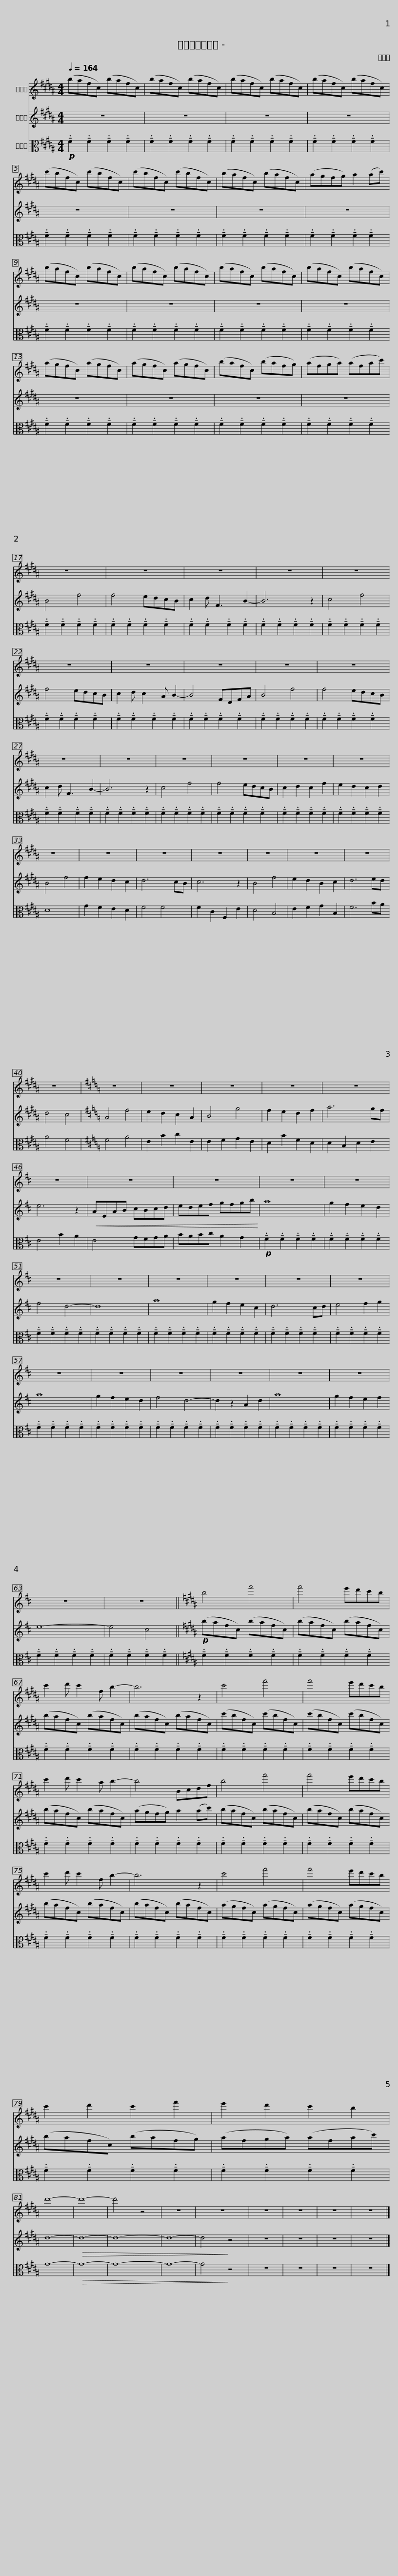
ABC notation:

X:1
%%score 1 2 3
L:1/8
Q:1/4=164
M:4/4
I:linebreak $
K:B
V:1 treble
V:2 treble
V:3 alto
V:1
 (bafc) (bafc) | (bafc) (bafc) | (bafc) (bafc) | (bafc) (bafc) |$ (c'bfc) (c'bfc) | %5
 (c'bfc) (c'bfc) | (bafc) (bafc) | (agfg) a2 (ac') |$ (bafc) (bafc) | (bafc) (bafc) | %10
 (bafc) (bafc) | (bafc) (bafc) |$ (agfc) (agfc) | (agfc) (agfc) | (bafc) (bafg) | %15
 (afga) (afac') |$ z8 | z8 | z8 | z8 | %20
 z8 | z8 | z8 |$ z8 | z8 | %25
 z8 | z8 | z8 | z8 | z8 | %30
 z8 |$ z8 | z8 | z8 | z8 | %35
 z8 | z8 | z8 | z8 | z8 | %40
[K:D] z8 |$ z8 | z8 | z8 | z8 | %45
 z8 | z8 | z8 |$ z8 | z8 | %50
 z8 | z8 | z8 | z8 | z8 | %55
 z8 | z8 |$ z8 | z8 | z8 | %60
 z8 | z8 | z8 | z8 ||$[K:B] b4 f'4 | %65
 f'4 e'd'c'b | c'2 d' c'2 f b2- | b6 z2 |$ c'4 f'4 | f'4 e'd'c'b | %70
 c'2 d' c'2 a b2- | b4 Bcdf |$ b4 f'4 | f'4 e'd'c'b | c'2 d' c'2 f b2- | %75
 b6 z2 |$ c'4 f'4 | f'4 e'd'c'b | c'2 d'2 c'2 f'2 | e'2 d'2 c'2 b2 | %80
 d'8- | d'8- |$ d'4 z4 | z8 | z8 | %85
 z8 | z8 | z8 | z8 |] %89
V:2
 z8 | z8 | z8 | z8 |$ z8 | %5
 z8 | z8 | z8 |$ z8 | z8 | %10
 z8 | z8 |$ z8 | z8 | z8 | %15
 z8 |$ B4 f4 | f4 edcB | c2 d F3 B2- | B6 z2 | %20
 c4 f4 | f4 edcB | c2 d c2 A B2- |$ B4 FDFA | B4 f4 | %25
 f4 edcB | c2 d F3 B2- | B6 z2 | c4 f4 | f4 edcB | %30
 c2 d2 c2 f2 |$ e2 d2 c2 d2 | B4 f4 | f2 e2 d2 c2 | d6 cB | %35
 c6 z2 | B4 f4 | e2 d2 B2 c2 | d6 ed | d4 c4 | %40
[K:D] A4 f4 |$ e2 d2 c2 A2 | B4 g4 | f2 e2 d2 f2 | a6 gf | %45
 e6 z2 |!<(! AEAB cBcd | edef gfgb!<)! |$ a8 | g2 f2 e2 d2 | %50
 f4 d4- | d8 | a8 | g2 f2 e2 c2 | d6 cd | %55
 e4 f2 g2 | a8 |$ g2 f2 e2 d2 | f4 d4- | d2 z2 A2 d2 | %60
 a8 | g2 f2 e2 f2 | e8- | e4 c4 ||$[K:B]!p! (bafc) (bafc) | %65
 (bafc) (bafc) | (bafc) (bafc) | (bafc) (bafc) |$ (c'bfc) (c'bfc) | (c'bfc) (c'bfc) | %70
 (bafc) (bafc) | (agfg) a2 (ac') |$ (bafc) (bafc) | (bafc) (bafc) | (bafc) (bafc) | %75
 (bafc) (bafc) |$ (agfc) (agfc) | (agfc) (agfc) | (bafc) (bafg) | (afga) (afac') | %80
 d8- |!>(! d8- |$ d8- | d8- | d4!>)! z4 | %85
 z8 | z8 | z8 | z8 |] %89
V:3
!p! !tenuto!.F2 !tenuto!.F2 !tenuto!.F2 !tenuto!.F2 | !tenuto!.F2 !tenuto!.F2 !tenuto!.F2 !tenuto!.F2 | !tenuto!.F2 !tenuto!.F2 !tenuto!.F2 !tenuto!.F2 | !tenuto!.F2 !tenuto!.F2 !tenuto!.F2 !tenuto!.F2 |$ !tenuto!.F2 !tenuto!.F2 !tenuto!.F2 !tenuto!.F2 | %5
 !tenuto!.F2 !tenuto!.F2 !tenuto!.F2 !tenuto!.F2 | !tenuto!.F2 !tenuto!.F2 !tenuto!.F2 !tenuto!.F2 | !tenuto!.F2 !tenuto!.F2 !tenuto!.F2 !tenuto!.F2 |$ !tenuto!.F2 !tenuto!.F2 !tenuto!.F2 !tenuto!.F2 | !tenuto!.F2 !tenuto!.F2 !tenuto!.F2 !tenuto!.F2 | %10
 !tenuto!.F2 !tenuto!.F2 !tenuto!.F2 !tenuto!.F2 | !tenuto!.F2 !tenuto!.F2 !tenuto!.F2 !tenuto!.F2 |$ !tenuto!.F2 !tenuto!.F2 !tenuto!.F2 !tenuto!.F2 | !tenuto!.F2 !tenuto!.F2 !tenuto!.F2 !tenuto!.F2 | !tenuto!.F2 !tenuto!.F2 !tenuto!.F2 !tenuto!.F2 | %15
 !tenuto!.F2 !tenuto!.F2 !tenuto!.F2 !tenuto!.F2 |$ !tenuto!.F2 !tenuto!.F2 !tenuto!.F2 !tenuto!.F2 | !tenuto!.F2 !tenuto!.F2 !tenuto!.F2 !tenuto!.F2 | !tenuto!.F2 !tenuto!.F2 !tenuto!.F2 !tenuto!.F2 | !tenuto!.F2 !tenuto!.F2 !tenuto!.F2 !tenuto!.F2 | %20
 !tenuto!.F2 !tenuto!.F2 !tenuto!.F2 !tenuto!.F2 | !tenuto!.F2 !tenuto!.F2 !tenuto!.F2 !tenuto!.F2 | !tenuto!.F2 !tenuto!.F2 !tenuto!.F2 !tenuto!.F2 |$ !tenuto!.F2 !tenuto!.F2 !tenuto!.F2 !tenuto!.F2 | !tenuto!.F2 !tenuto!.F2 !tenuto!.F2 !tenuto!.F2 | %25
 !tenuto!.F2 !tenuto!.F2 !tenuto!.F2 !tenuto!.F2 | !tenuto!.F2 !tenuto!.F2 !tenuto!.F2 !tenuto!.F2 | !tenuto!.F2 !tenuto!.F2 !tenuto!.F2 !tenuto!.F2 | !tenuto!.F2 !tenuto!.F2 !tenuto!.F2 !tenuto!.F2 | !tenuto!.F2 !tenuto!.F2 !tenuto!.F2 !tenuto!.F2 | %30
 !tenuto!.F2 !tenuto!.F2 !tenuto!.F2 !tenuto!.F2 |$ !tenuto!.F2 !tenuto!.F2 !tenuto!.F2 !tenuto!.F2 | D8 | G2 F2 E2 D2 | F4 F4 | %35
 F2 C2 F,2 E2 | D4 B,4 | E2 F2 G2 B,2 | F6 BA | A4 F4 | %40
[K:D] F4 A4 |$ E2 B2 c2 E2 | E2 F2 G2 E2 | D2 B2 F2 D2 | D2 B,2 D2 E2 | %45
 E4 B2 A2 | E4 GFGA | BABc A2 G2 |$!p! !tenuto!.F2 !tenuto!.F2 !tenuto!.F2 !tenuto!.F2 | !tenuto!.F2 !tenuto!.F2 !tenuto!.F2 !tenuto!.F2 | %50
 !tenuto!.F2 !tenuto!.F2 !tenuto!.F2 !tenuto!.F2 | !tenuto!.F2 !tenuto!.F2 !tenuto!.F2 !tenuto!.F2 | !tenuto!.F2 !tenuto!.F2 !tenuto!.F2 !tenuto!.F2 | !tenuto!.F2 !tenuto!.F2 !tenuto!.F2 !tenuto!.F2 | !tenuto!.F2 !tenuto!.F2 !tenuto!.F2 !tenuto!.F2 | %55
 !tenuto!.F2 !tenuto!.F2 !tenuto!.F2 !tenuto!.F2 | !tenuto!.F2 !tenuto!.F2 !tenuto!.F2 !tenuto!.F2 |$ !tenuto!.F2 !tenuto!.F2 !tenuto!.F2 !tenuto!.F2 | !tenuto!.F2 !tenuto!.F2 !tenuto!.F2 !tenuto!.F2 | !tenuto!.F2 !tenuto!.F2 !tenuto!.F2 !tenuto!.F2 | %60
 !tenuto!.F2 !tenuto!.F2 !tenuto!.F2 !tenuto!.F2 | !tenuto!.F2 !tenuto!.F2 !tenuto!.F2 !tenuto!.F2 | !tenuto!.F2 !tenuto!.F2 !tenuto!.F2 !tenuto!.F2 | !tenuto!.F2 !tenuto!.F2 !tenuto!.F2 !tenuto!.F2 ||$[K:B] !tenuto!.F2 !tenuto!.F2 !tenuto!.F2 !tenuto!.F2 | %65
 !tenuto!.F2 !tenuto!.F2 !tenuto!.F2 !tenuto!.F2 | !tenuto!.F2 !tenuto!.F2 !tenuto!.F2 !tenuto!.F2 | !tenuto!.F2 !tenuto!.F2 !tenuto!.F2 !tenuto!.F2 |$ !tenuto!.F2 !tenuto!.F2 !tenuto!.F2 !tenuto!.F2 | !tenuto!.F2 !tenuto!.F2 !tenuto!.F2 !tenuto!.F2 | %70
 !tenuto!.F2 !tenuto!.F2 !tenuto!.F2 !tenuto!.F2 | !tenuto!.F2 !tenuto!.F2 !tenuto!.F2 !tenuto!.F2 |$ !tenuto!.F2 !tenuto!.F2 !tenuto!.F2 !tenuto!.F2 | !tenuto!.F2 !tenuto!.F2 !tenuto!.F2 !tenuto!.F2 | !tenuto!.F2 !tenuto!.F2 !tenuto!.F2 !tenuto!.F2 | %75
 !tenuto!.F2 !tenuto!.F2 !tenuto!.F2 !tenuto!.F2 |$ !tenuto!.F2 !tenuto!.F2 !tenuto!.F2 !tenuto!.F2 | !tenuto!.F2 !tenuto!.F2 !tenuto!.F2 !tenuto!.F2 | !tenuto!.F2 !tenuto!.F2 !tenuto!.F2 !tenuto!.F2 | !tenuto!.F2 !tenuto!.F2 !tenuto!.F2 !tenuto!.F2 | %80
 G8- |!>(! G8- |$ G8- | G8- | G4!>)! z4 | %85
 z8 | z8 | z8 | z8 |] %89
